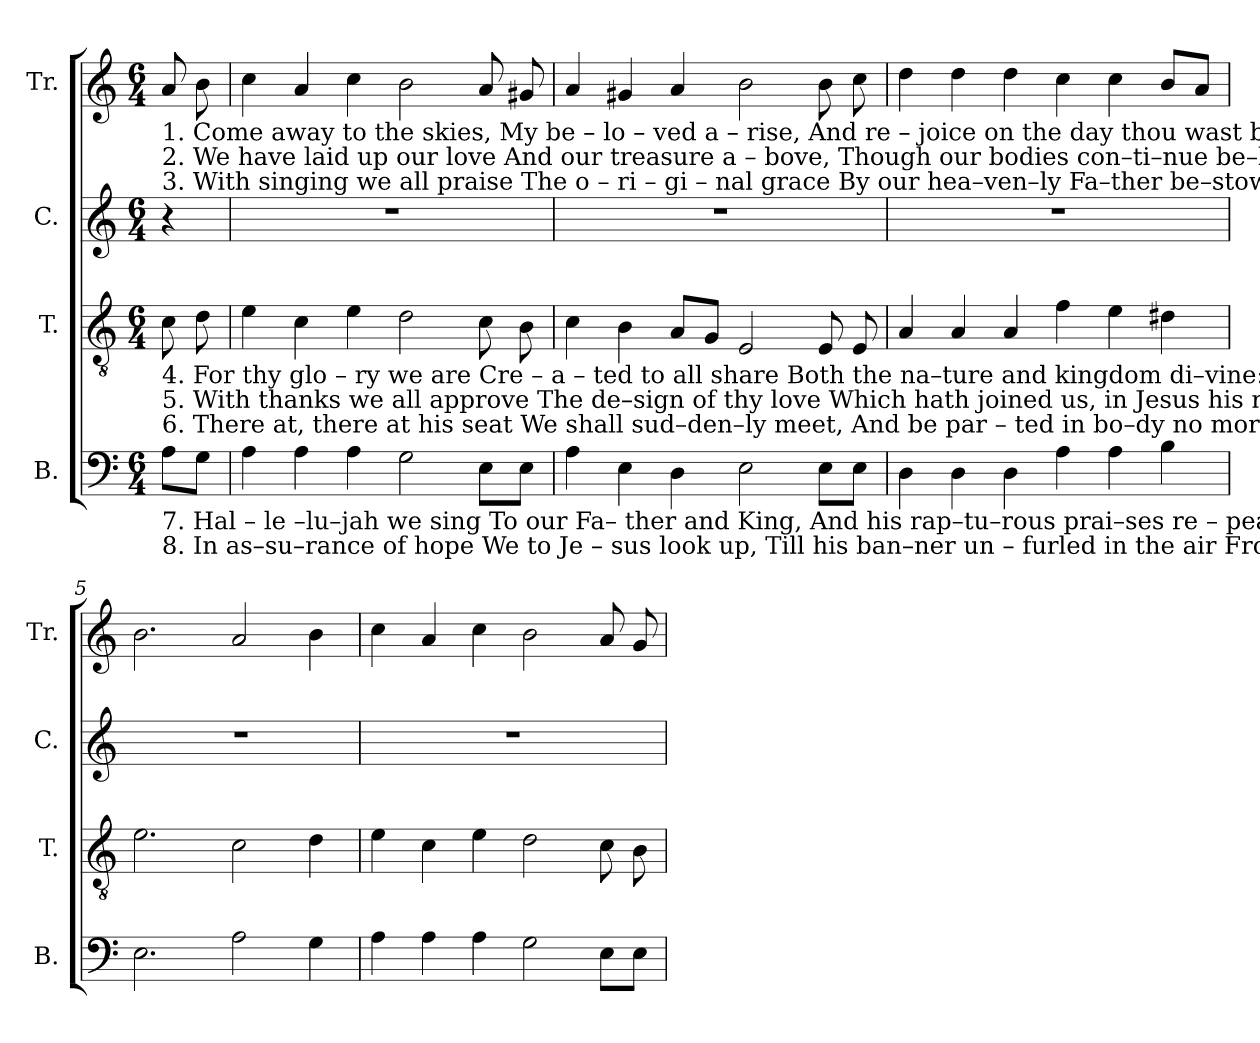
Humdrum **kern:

**kern	**kern	**kern	**kern
*part4	*part3	*part2	*part1
*staff4	*staff3	*staff2	*staff1
*I"B.	*I"T.	*I"C.	*I"Tr.
*I'B.	*I'T.	*I'C.	*I'Tr.
*clefF4	*clefGv2	*clefG2	*clefG2
*k[]	*k[]	*k[]	*k[]
*M6/4	*M6/4	*M6/4	*M6/4
*MM120	*MM120	*MM120	*MM120
=1	=1	=1	=1
!	!	!	!LO:TX:b:t=1. Come  away  to  the  skies,  My  be – lo – ved   a  –  rise,     And  re – joice on the day  thou wast born, On   the   fes–ti –val  day  Come ex–
!	!	!	!LO:TX:b:t=2. We  have  laid  up our love  And our   treasure   a  – bove,  Though our bodies  con–ti–nue  be–low; The redeemed of the Lord   We    re–
!	!	!	!LO:TX:b:t=3. With singing  we  all  praise  The  o – ri – gi – nal     grace    By  our  hea–ven–ly  Fa–ther  be–stowed,  Our   be–ing   re  –  ceive  From his
!	!LO:TX:b:t=4. For  thy  glo – ry  we  are  Cre  –  a   –   ted    to   all   share   Both  the  na–ture  and  kingdom  di–vine&colon;  Cre – a – ted  all  a–gain,  That our	!	!
!	!LO:TX:b:t=5. With thanks we all approve  The  de–sign  of  thy    love  Which  hath  joined us,  in Jesus  his  name,   So   u–ni – ted  in heart,  That  we	!	!
!	!LO:TX:b:t=6. There  at,  there  at  his  seat   We  shall  sud–den–ly  meet, And  be  par – ted  in  bo–dy      no   more,   We shall sing to our lyres  With  the	!	!
!LO:TX:b:t=7. Hal – le –lu–jah we  sing    To     our   Fa– ther  and  King,  And  his   rap–tu–rous  prai–ses  re – peat;  To the Lamb that was slain  Hal – le–	!	!	!
!LO:TX:b:t=8. In  as–su–rance  of  hope   We     to    Je – sus   look   up,     Till    his  ban–ner  un – furled  in  the  air   From our grave we doth see, And cry	!	!	!
8A\L	8c\	4r	8a/
8G\J	8d\	.	8b\
=2	=2	=2	=2
4A\	4e\	1.r	4cc\
4A\	4c\	.	4a/
4A\	4e\	.	4cc\
2G\	2d\	.	2b\
8E\L	8c\	.	8a/
8E\J	8B\	.	8g#X/
=3	=3	=3	=3
4A\	4c\	1.r	4a/
4E\	4B\	.	4g#X/
4D\	8A/L	.	4a/
.	8G/J	.	.
2E\	2E/	.	2b\
8E\L	8E/	.	8b\
8E\J	8E/	.	8cc\
=4	=4	=4	=4
4D\	4A/	1.r	4dd\
4D\	4A/	.	4dd\
4D\	4A/	.	4dd\
4A\	4f\	.	4cc\
4A\	4e\	.	4cc\
4B\	4d#X\	.	8b/L
.	.	.	8a/J
=5	=5	=5	=5
2.E\	2.e\	1.r	2.b\
2A\	2c\	.	2a/
4G\	4d\	.	4b\
=6	=6	=6	=6
4A\	4e\	1.r	4cc\
4A\	4c\	.	4a/
4A\	4e\	.	4cc\
2G\	2d\	.	2b\
8E\L	8c\	.	8a/
8E\J	8B\	.	8g/
=	=	=	=
*-	*-	*-	*-
